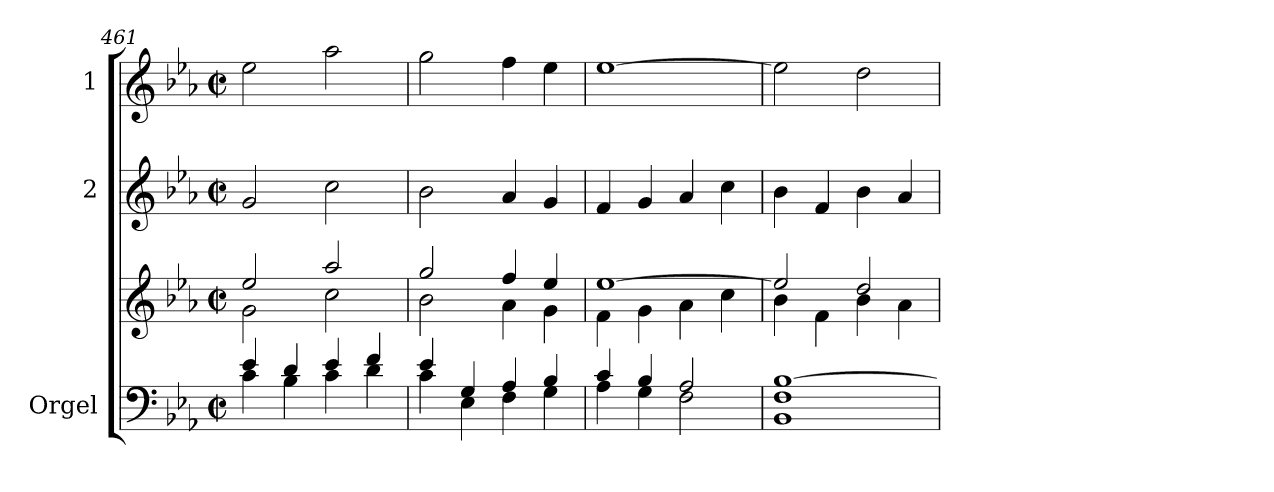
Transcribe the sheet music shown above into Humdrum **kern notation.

**kern	**kern	**kern	**kern
*part3	*part3	*part2	*part1
*staff4	*staff3	*staff2	*staff1
*I"Orgel	*	*I"2	*I"1
*I'Org.	*	*	*
*clefF4	*clefG2	*clefG2	*clefG2
*k[b-e-a-]	*k[b-e-a-]	*k[b-e-a-]	*k[b-e-a-]
*E-:	*E-:	*E-:	*E-:
*M2/2	*M2/2	*M2/2	*M2/2
*met(c|)	*met(c|)	*met(c|)	*met(c|)
=461	=461	=461	=461
*^	*^	*	*
4e-/	4c\	2ee-/	2g\	2g/	2ee-\
4d/	4B-\	.	.	.	.
4e-/	4c\	2aa-/	2cc\	2cc\	2aa-\
4f/	4d\	.	.	.	.
=462	=462	=462	=462	=462	=462
4e-/	4c\	2gg/	2b-\	2b-\	2gg\
4G/	4E-\	.	.	.	.
4A-/	4F\	4ff/	4a-\	4a-/	4ff\
4B-/	4G\	4ee-/	4g\	4g/	4ee-\
=463	=463	=463	=463	=463	=463
4c/	4A-\	[>1ee-	4f\	4f/	[1ee-
4B-/	4G\	.	4g\	4g/	.
2A-/	2F\	.	4a-\	4a-/	.
.	.	.	4cc\	4cc\	.
=464	=464	=464	=464	=464	=464
[>1B-	1BB- 1F	2ee-/]	4b-\	4b-\	2ee-\]
.	.	.	4f\	4f/	.
.	.	2dd/	4b-\	4b-\	2dd\
.	.	.	4a-\	4a-/	.
*v	*v	*	*	*	*
*	*v	*v	*	*
=	=	=	=
*-	*-	*-	*-
